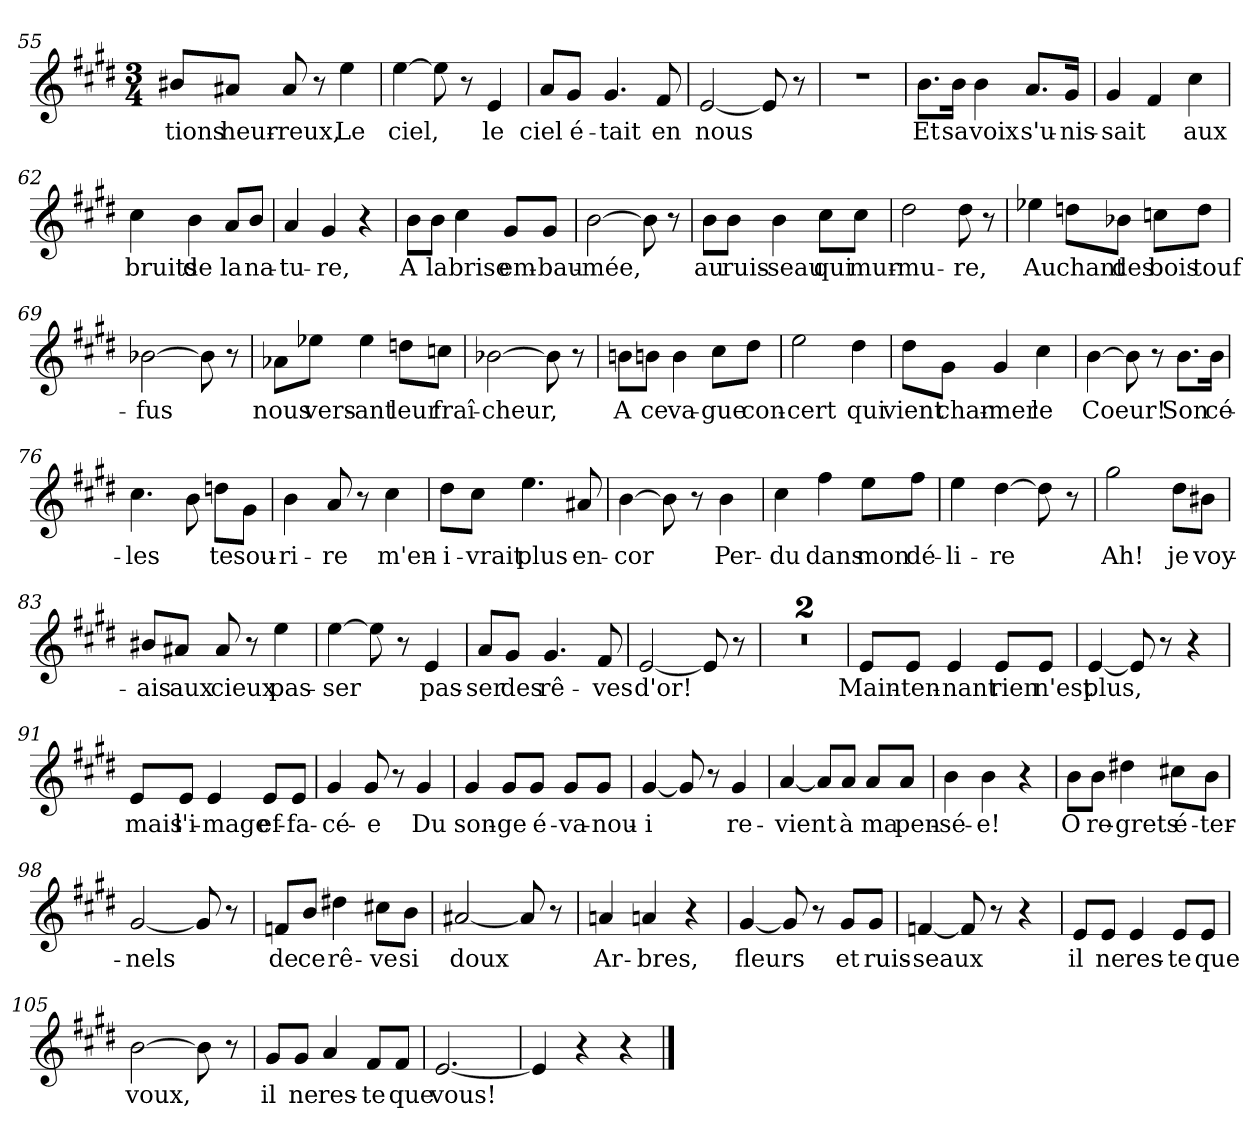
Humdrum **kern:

**kern	**text
*part1	*part1
*staff1	*staff1
*clefG2	*
*k[f#c#g#d#]	*
*M3/4	*
=55	=55
!	!LO:LY:b
8b#X/L	-tions
!	!LO:LY:b
8a#X/J	heur-
!	!LO:LY:b
8a#/	-reux,
8r	.
!	!LO:LY:b
4ee\	Le
=56	=56
!	!LO:LY:b
[4ee\	ciel,
8ee\]	.
8r	.
!	!LO:LY:b
4e/	le
=57	=57
!	!LO:LY:b
8a/L	ciel
!	!LO:LY:b
8g#/J	é-
!	!LO:LY:b
4.g#/	-tait
!	!LO:LY:b
8f#/	en
=58	=58
!	!LO:LY:b
[2e/	nous
8e/]	.
8r	.
=59	=59
2.r	.
=60	=60
!	!LO:LY:b
8.b\L	Et
!	!LO:LY:b
16b\Jk	sa
!	!LO:LY:b
4b\	voix
!	!LO:LY:b
8.a/L	s'u-
!	!LO:LY:b
16g#/Jk	-nis-
=61	=61
!	!LO:LY:b
4g#/	-sait
4f#/	.
!	!LO:LY:b
4cc#\	aux
!!LO:LB:g=z
=62	=62
!	!LO:LY:b
4cc#\	bruits
!	!LO:LY:b
4b\	de
!	!LO:LY:b
8a/L	la
!	!LO:LY:b
8b/J	na-
=63	=63
!	!LO:LY:b
4a/	-tu-
!	!LO:LY:b
4g#/	-re,
4r	.
=64	=64
!	!LO:LY:b
8b\L	A
!	!LO:LY:b
8b\J	la
!	!LO:LY:b
4cc#\	brise
!	!LO:LY:b
8g#/L	em-
!	!LO:LY:b
8g#/J	-bau-
=65	=65
!	!LO:LY:b
[2b\	-mée,
8b\]	.
8r	.
=66	=66
!	!LO:LY:b
8b\L	au
!	!LO:LY:b
8b\J	ruis-
!	!LO:LY:b
4b\	-seau
!	!LO:LY:b
8cc#\L	qui
!	!LO:LY:b
8cc#\J	mur-
=67	=67
!	!LO:LY:b
2dd#\	-mu-
!	!LO:LY:b
8dd#\	-re,
8r	.
=68	=68
!	!LO:LY:b
4ee-X\	Au
!	!LO:LY:b
8ddn\L	chant
!	!LO:LY:b
8b-X\J	des
!	!LO:LY:b
8ccn\L	bois
!	!LO:LY:b
8dd\J	touf-
=69	=69
!	!LO:LY:b
[2b-X\	-fus
8b-\]	.
8r	.
!!LO:LB:g=z
=70	=70
!	!LO:LY:b
8a-X\L	nous
!	!LO:LY:b
8ee-X\J	vers-
!	!LO:LY:b
4ee-\	-ant
!	!LO:LY:b
8ddn\L	leur
!	!LO:LY:b
8ccn\J	fraî-
=71	=71
!	!LO:LY:b
[2b-X\	-cheur,
8b-\]	.
8r	.
=72	=72
!	!LO:LY:b
8bn\L	A
!	!LO:LY:b
8bn\J	ce
!	!LO:LY:b
4b\	va-
!	!LO:LY:b
8cc#\L	-gue
!	!LO:LY:b
8dd#\J	con-
=73	=73
!	!LO:LY:b
2ee\	cert
!	!LO:LY:b
4dd#\	qui
=74	=74
!	!LO:LY:b
8dd#\L	vient
!	!LO:LY:b
8g#\J	char-
!	!LO:LY:b
4g#/	-mer
!	!LO:LY:b
4cc#\	le
=75	=75
!	!LO:LY:b
[4b\	Coeur!
8b\]	.
8r	.
!	!LO:LY:b
8.b\L	Son
!	!LO:LY:b
16b\Jk	cé-
=76	=76
!	!LO:LY:b
4.cc#\	-les
8b\	.
!	!LO:LY:b
8ddn\L	te
!	!LO:LY:b
8g#\J	sou-
!!LO:LB:g=z
=77	=77
!	!LO:LY:b
4b\	-ri-
!	!LO:LY:b
8a/	-re
8r	.
!	!LO:LY:b
4cc#\	m'en-
=78	=78
!	!LO:LY:b
8dd#\L	i-
!	!LO:LY:b
8cc#\J	-vrait
!	!LO:LY:b
4.ee\	plus
!	!LO:LY:b
8a#X/	en-
=79	=79
!	!LO:LY:b
[4b\	-cor
8b\]	.
8r	.
!	!LO:LY:b
4b\	Per-
=80	=80
!	!LO:LY:b
4cc#\	-du
!	!LO:LY:b
4ff#\	dans
!	!LO:LY:b
8ee\L	mon
!	!LO:LY:b
8ff#\J	dé-
=81	=81
!	!LO:LY:b
4ee\	-li-
!	!LO:LY:b
[4dd#\	-re
8dd#\]	.
8r	.
=82	=82
!	!LO:LY:b
2gg#\	Ah!
!	!LO:LY:b
8dd#\L	je
!	!LO:LY:b
8b#X\J	voy-
=83	=83
!	!LO:LY:b
8b#X/L	-ais
!	!LO:LY:b
8a#X/J	aux
!	!LO:LY:b
8a#/	cieux
8r	.
!	!LO:LY:b
4ee\	pas-
=84	=84
!	!LO:LY:b
[4ee\	-ser
8ee\]	.
8r	.
!	!LO:LY:b
4e/	pas-
!!LO:PB:g=z
=85	=85
!	!LO:LY:b
8a/L	-ser
!	!LO:LY:b
8g#/J	des
!	!LO:LY:b
4.g#/	rê-
!	!LO:LY:b
8f#/	-ves
=86	=86
!	!LO:LY:b
[2e/	d'or!
8e/]	.
8r	.
=87	=87
2.r	.
=88	=88
*k[f#]	*
2.r	.
=89	=89
!	!LO:LY:b
8e/L	Main-
!	!LO:LY:b
8e/J	-ten-
!	!LO:LY:b
4e/	-nant
!	!LO:LY:b
8e/L	rien
!	!LO:LY:b
8e/J	n'est
=90	=90
!	!LO:LY:b
[4e/	plus,
8e/]	.
8r	.
4r	.
=91	=91
!	!LO:LY:b
8e/L	mais
!	!LO:LY:b
8e/J	l'i-
!	!LO:LY:b
4e/	-mage
!	!LO:LY:b
8e/L	ef-
!	!LO:LY:b
8e/J	-fa-
=92	=92
!	!LO:LY:b
4g/	-cé-
!	!LO:LY:b
8g/	-e
8r	.
!	!LO:LY:b
4g/	Du
!!LO:LB:g=z
=93	=93
!	!LO:LY:b
4g/	son-
!	!LO:LY:b
8g/L	-ge
!	!LO:LY:b
8g/J	é-
!	!LO:LY:b
8g/L	-va-
!	!LO:LY:b
8g/J	-nou-
=94	=94
!	!LO:LY:b
[4g/	-i
8g/]	.
8r	.
!	!LO:LY:b
4g/	re-
=95	=95
!	!LO:LY:b
[4a/	-vient
8a/L]	.
!	!LO:LY:b
8a/J	à
!	!LO:LY:b
8a/L	ma
!	!LO:LY:b
8a/J	pen-
=96	=96
!	!LO:LY:b
4b\	-sé-
!	!LO:LY:b
4b\	-e!
4r	.
=97	=97
!	!LO:LY:b
8b\L	O
!	!LO:LY:b
8b\J	re-
!	!LO:LY:b
4dd#X\	-grets
!	!LO:LY:b
8cc#X\L	é-
!	!LO:LY:b
8b\J	-ter-
=98	=98
!	!LO:LY:b
[2g/	-nels
8g/]	.
8r	.
=99	=99
!	!LO:LY:b
8fn/L	de
!	!LO:LY:b
8b/J	ce
!	!LO:LY:b
4dd#X\	rê-
!	!LO:LY:b
8cc#X\L	-ve
!	!LO:LY:b
8b\J	si
=100	=100
!	!LO:LY:b
[2a#X/	doux
8a#/]	.
8r	.
=101	=101
!	!LO:LY:b
4an/	Ar-
!	!LO:LY:b
4an/	-bres,
4r	.
!!LO:LB:g=z
=102	=102
!	!LO:LY:b
[4g/	fleurs
8g/]	.
8r	.
!	!LO:LY:b
8g/L	et
!	!LO:LY:b
8g/J	ruis-
=103	=103
!	!LO:LY:b
[4fn/	-seaux
8f/]	.
8r	.
4r	.
=104	=104
!	!LO:LY:b
8e/L	il
!	!LO:LY:b
8e/J	ne
!	!LO:LY:b
4e/	res-
!	!LO:LY:b
8e/L	-te
!	!LO:LY:b
8e/J	que
=105	=105
!	!LO:LY:b
[2b\	voux,
8b\]	.
8r	.
=106	=106
!	!LO:LY:b
8g/L	il
!	!LO:LY:b
8g/J	ne
!	!LO:LY:b
4a/	res-
!	!LO:LY:b
8f#/L	-te
!	!LO:LY:b
8f#/J	que
=107	=107
!	!LO:LY:b
[2.e/	vous!
=108	=108
4e/]	.
4r	.
4r	.
==	==
*-	*-
